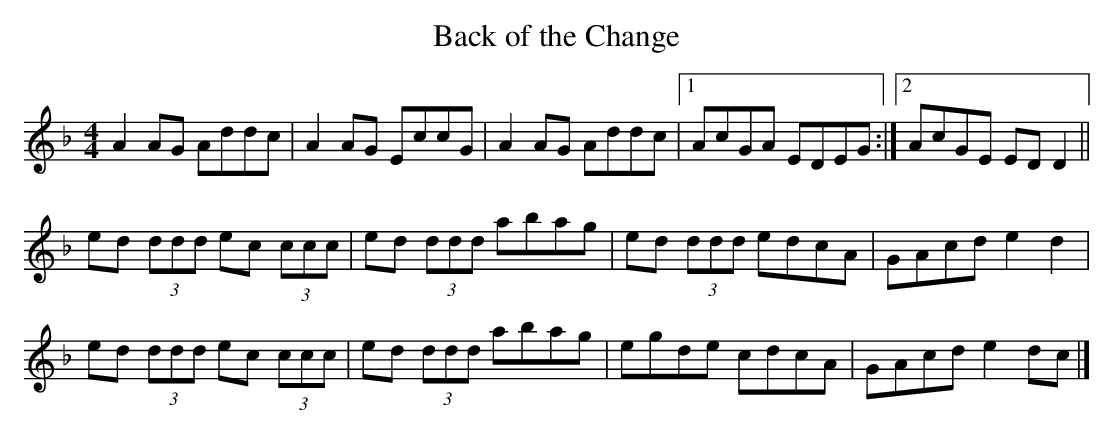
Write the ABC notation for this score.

X:1
T: Back of the Change
L: 1/8
M: 4/4
K: Dm
A2 AG Addc | A2 AG EccG | A2 AG Addc |1 AcGA EDEG :|2 AcGE ED D2 ||
ed (3ddd ec (3ccc | ed (3ddd abag | ed (3ddd edcA | GAcd e2 d2 |
ed (3ddd ec (3ccc | ed (3ddd abag | egde cdcA | GAcd e2 dc |]
